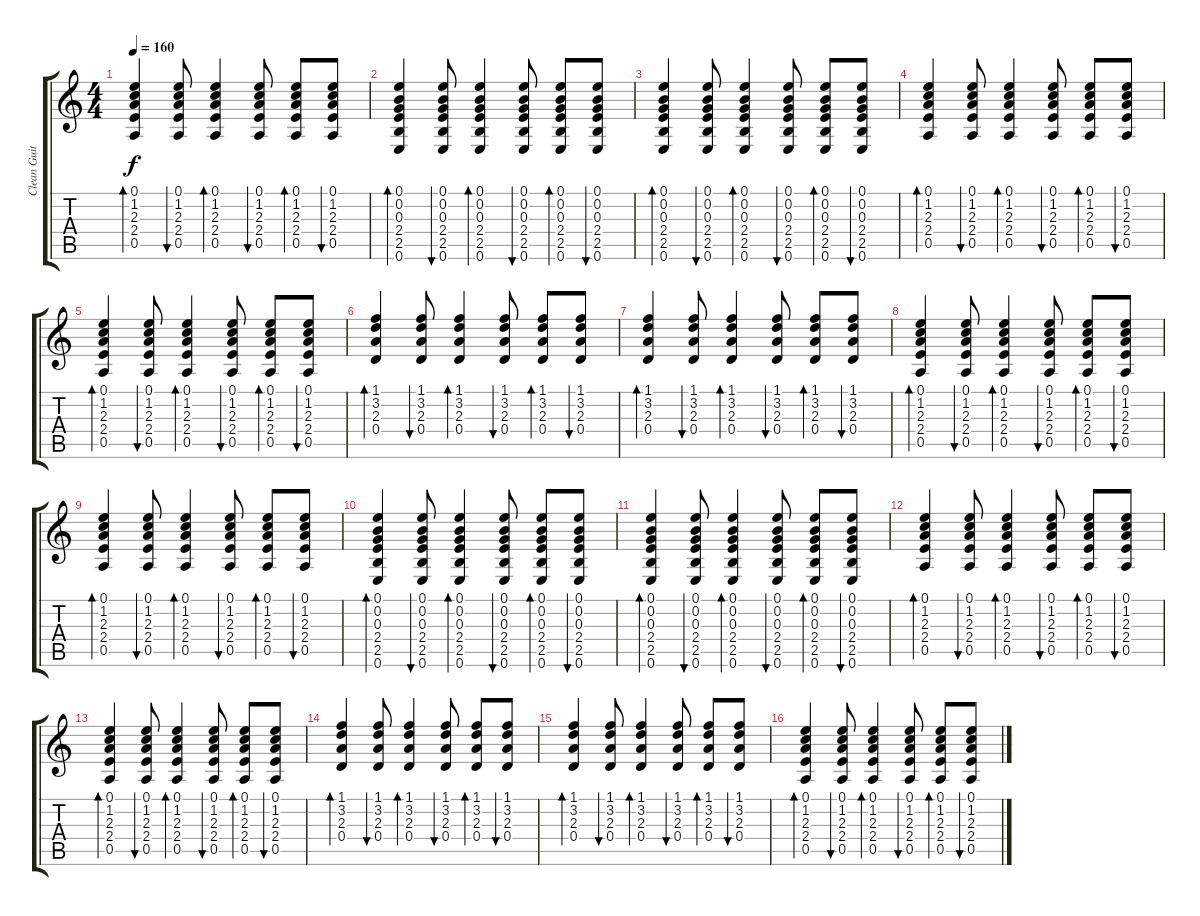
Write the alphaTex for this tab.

\track ("Clean Guitar II" "Clean Guit") {instrument acousticguitarnylon}
\staff {score tabs}
\tuning (E4 B3 G3 D3 A2 E2) {hide}
\ts (4 4)
\tempo 160
\clef g2
\ks c
(0.1 1.2 2.3 2.4 0.5).4{bd 120 dy f} (0.1 1.2 2.3 2.4 0.5).8{bu 120} (0.1 1.2 2.3 2.4 0.5).4{bd 120} (0.1 1.2 2.3 2.4 0.5).8{bu 120} (0.1 1.2 2.3 2.4 0.5).8{bd 120} (0.1 1.2 2.3 2.4 0.5).8{bu 120} |
(0.1 0.2 0.3 2.4 2.5 0.6).4{bd 120} (0.1 0.2 0.3 2.4 2.5 0.6).8{bu 120} (0.1 0.2 0.3 2.4 2.5 0.6).4{bd 120} (0.1 0.2 0.3 2.4 2.5 0.6).8{bu 120} (0.1 0.2 0.3 2.4 2.5 0.6).8{bd 120} (0.1 0.2 0.3 2.4 2.5 0.6).8{bu 120} |
(0.1 0.2 0.3 2.4 2.5 0.6).4{bd 120} (0.1 0.2 0.3 2.4 2.5 0.6).8{bu 120} (0.1 0.2 0.3 2.4 2.5 0.6).4{bd 120} (0.1 0.2 0.3 2.4 2.5 0.6).8{bu 120} (0.1 0.2 0.3 2.4 2.5 0.6).8{bd 120} (0.1 0.2 0.3 2.4 2.5 0.6).8{bu 120} |
(0.1 1.2 2.3 2.4 0.5).4{bd 120} (0.1 1.2 2.3 2.4 0.5).8{bu 120} (0.1 1.2 2.3 2.4 0.5).4{bd 120} (0.1 1.2 2.3 2.4 0.5).8{bu 120} (0.1 1.2 2.3 2.4 0.5).8{bd 120} (0.1 1.2 2.3 2.4 0.5).8{bu 120} |
(0.1 1.2 2.3 2.4 0.5).4{bd 120} (0.1 1.2 2.3 2.4 0.5).8{bu 120} (0.1 1.2 2.3 2.4 0.5).4{bd 120} (0.1 1.2 2.3 2.4 0.5).8{bu 120} (0.1 1.2 2.3 2.4 0.5).8{bd 120} (0.1 1.2 2.3 2.4 0.5).8{bu 120} |
(1.1 3.2 2.3 0.4).4{bd 120} (1.1 3.2 2.3 0.4).8{bu 120} (1.1 3.2 2.3 0.4).4{bd 120} (1.1 3.2 2.3 0.4).8{bu 120} (1.1 3.2 2.3 0.4).8{bd 120} (1.1 3.2 2.3 0.4).8{bu 120} |
(1.1 3.2 2.3 0.4).4{bd 120} (1.1 3.2 2.3 0.4).8{bu 120} (1.1 3.2 2.3 0.4).4{bd 120} (1.1 3.2 2.3 0.4).8{bu 120} (1.1 3.2 2.3 0.4).8{bd 120} (1.1 3.2 2.3 0.4).8{bu 120} |
(0.1 1.2 2.3 2.4 0.5).4{bd 120} (0.1 1.2 2.3 2.4 0.5).8{bu 120} (0.1 1.2 2.3 2.4 0.5).4{bd 120} (0.1 1.2 2.3 2.4 0.5).8{bu 120} (0.1 1.2 2.3 2.4 0.5).8{bd 120} (0.1 1.2 2.3 2.4 0.5).8{bu 120} |
(0.1 1.2 2.3 2.4 0.5).4{bd 120} (0.1 1.2 2.3 2.4 0.5).8{bu 120} (0.1 1.2 2.3 2.4 0.5).4{bd 120} (0.1 1.2 2.3 2.4 0.5).8{bu 120} (0.1 1.2 2.3 2.4 0.5).8{bd 120} (0.1 1.2 2.3 2.4 0.5).8{bu 120} |
(0.1 0.2 0.3 2.4 2.5 0.6).4{bd 120} (0.1 0.2 0.3 2.4 2.5 0.6).8{bu 120} (0.1 0.2 0.3 2.4 2.5 0.6).4{bd 120} (0.1 0.2 0.3 2.4 2.5 0.6).8{bu 120} (0.1 0.2 0.3 2.4 2.5 0.6).8{bd 120} (0.1 0.2 0.3 2.4 2.5 0.6).8{bu 120} |
(0.1 0.2 0.3 2.4 2.5 0.6).4{bd 120} (0.1 0.2 0.3 2.4 2.5 0.6).8{bu 120} (0.1 0.2 0.3 2.4 2.5 0.6).4{bd 120} (0.1 0.2 0.3 2.4 2.5 0.6).8{bu 120} (0.1 0.2 0.3 2.4 2.5 0.6).8{bd 120} (0.1 0.2 0.3 2.4 2.5 0.6).8{bu 120} |
(0.1 1.2 2.3 2.4 0.5).4{bd 120} (0.1 1.2 2.3 2.4 0.5).8{bu 120} (0.1 1.2 2.3 2.4 0.5).4{bd 120} (0.1 1.2 2.3 2.4 0.5).8{bu 120} (0.1 1.2 2.3 2.4 0.5).8{bd 120} (0.1 1.2 2.3 2.4 0.5).8{bu 120} |
(0.1 1.2 2.3 2.4 0.5).4{bd 120} (0.1 1.2 2.3 2.4 0.5).8{bu 120} (0.1 1.2 2.3 2.4 0.5).4{bd 120} (0.1 1.2 2.3 2.4 0.5).8{bu 120} (0.1 1.2 2.3 2.4 0.5).8{bd 120} (0.1 1.2 2.3 2.4 0.5).8{bu 120} |
(1.1 3.2 2.3 0.4).4{bd 120} (1.1 3.2 2.3 0.4).8{bu 120} (1.1 3.2 2.3 0.4).4{bd 120} (1.1 3.2 2.3 0.4).8{bu 120} (1.1 3.2 2.3 0.4).8{bd 120} (1.1 3.2 2.3 0.4).8{bu 120} |
(1.1 3.2 2.3 0.4).4{bd 120} (1.1 3.2 2.3 0.4).8{bu 120} (1.1 3.2 2.3 0.4).4{bd 120} (1.1 3.2 2.3 0.4).8{bu 120} (1.1 3.2 2.3 0.4).8{bd 120} (1.1 3.2 2.3 0.4).8{bu 120} |
(0.1 1.2 2.3 2.4 0.5).4{bd 120} (0.1 1.2 2.3 2.4 0.5).8{bu 120} (0.1 1.2 2.3 2.4 0.5).4{bd 120} (0.1 1.2 2.3 2.4 0.5).8{bu 120} (0.1 1.2 2.3 2.4 0.5).8{bd 120} (0.1 1.2 2.3 2.4 0.5).8{bu 120}
